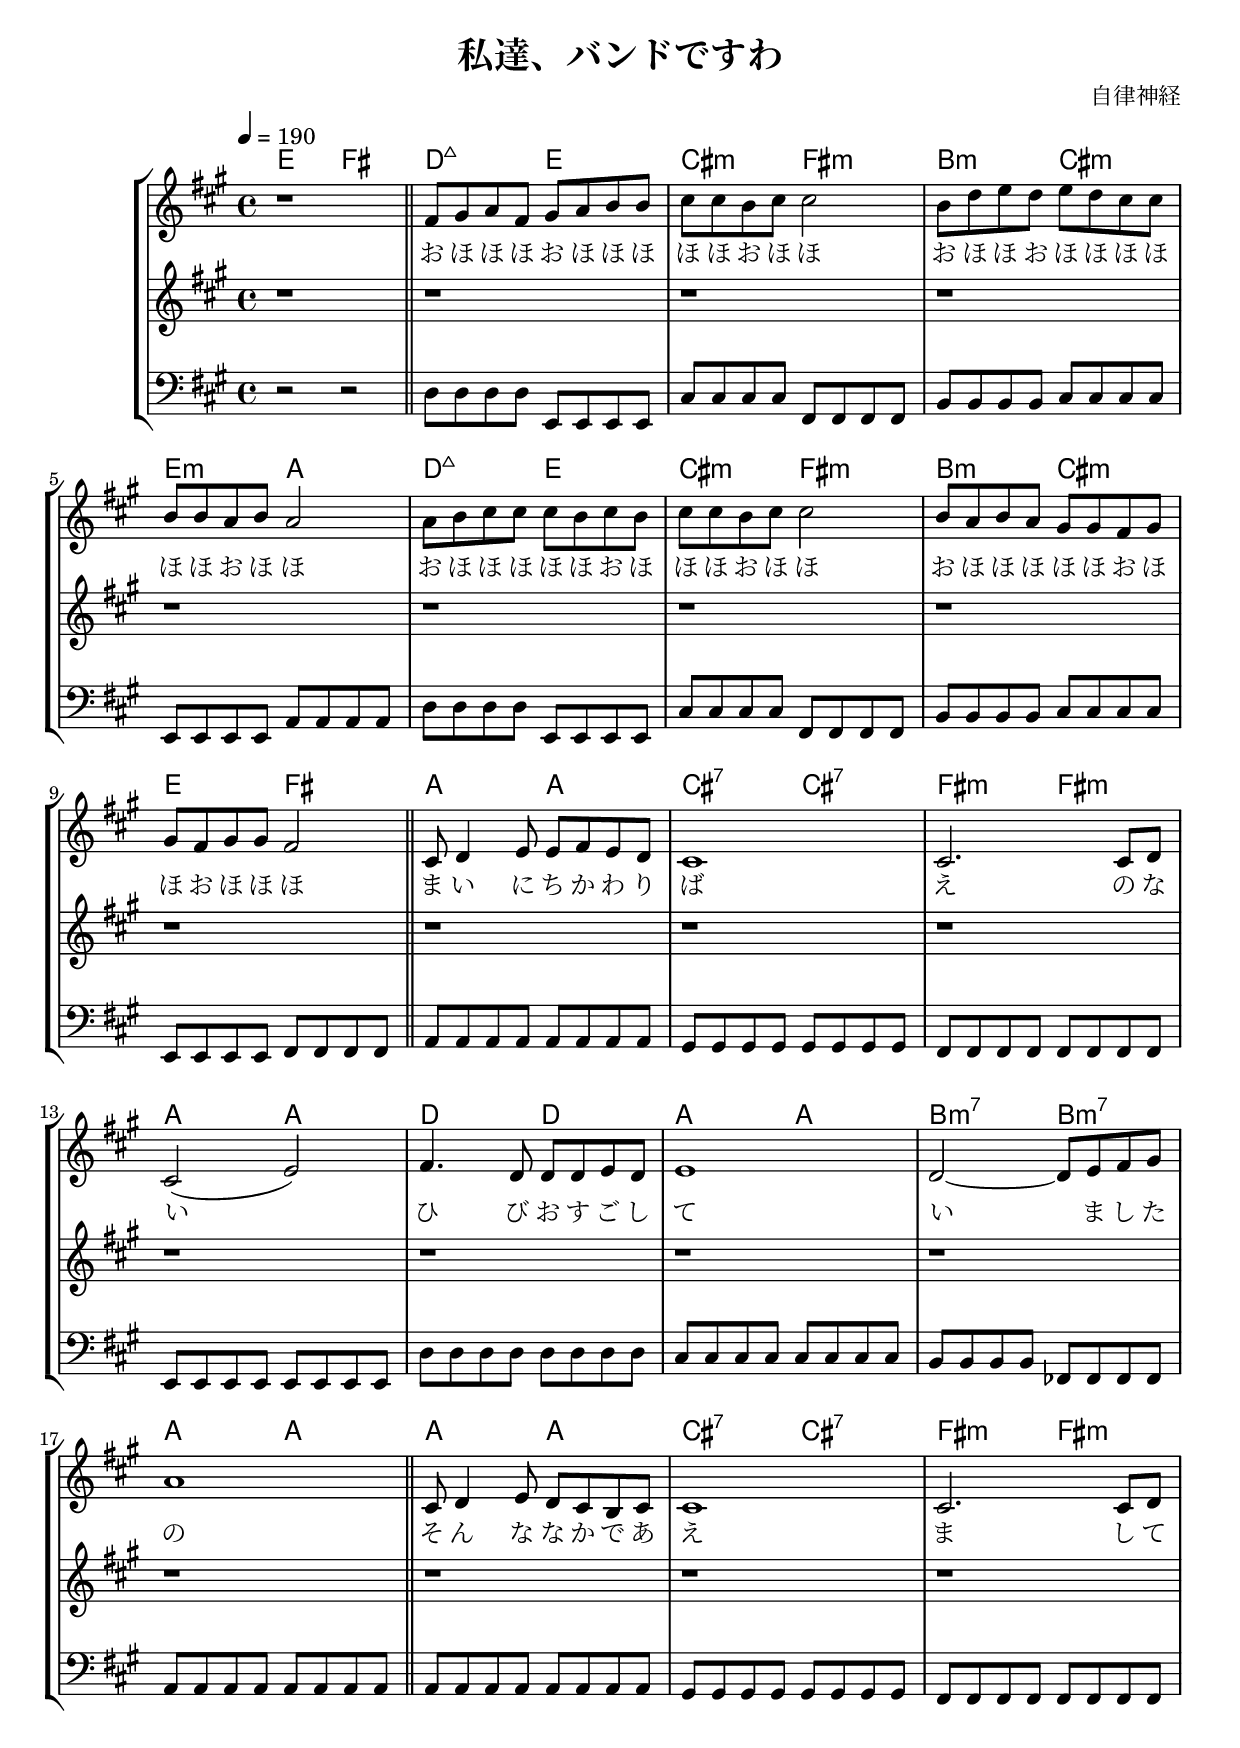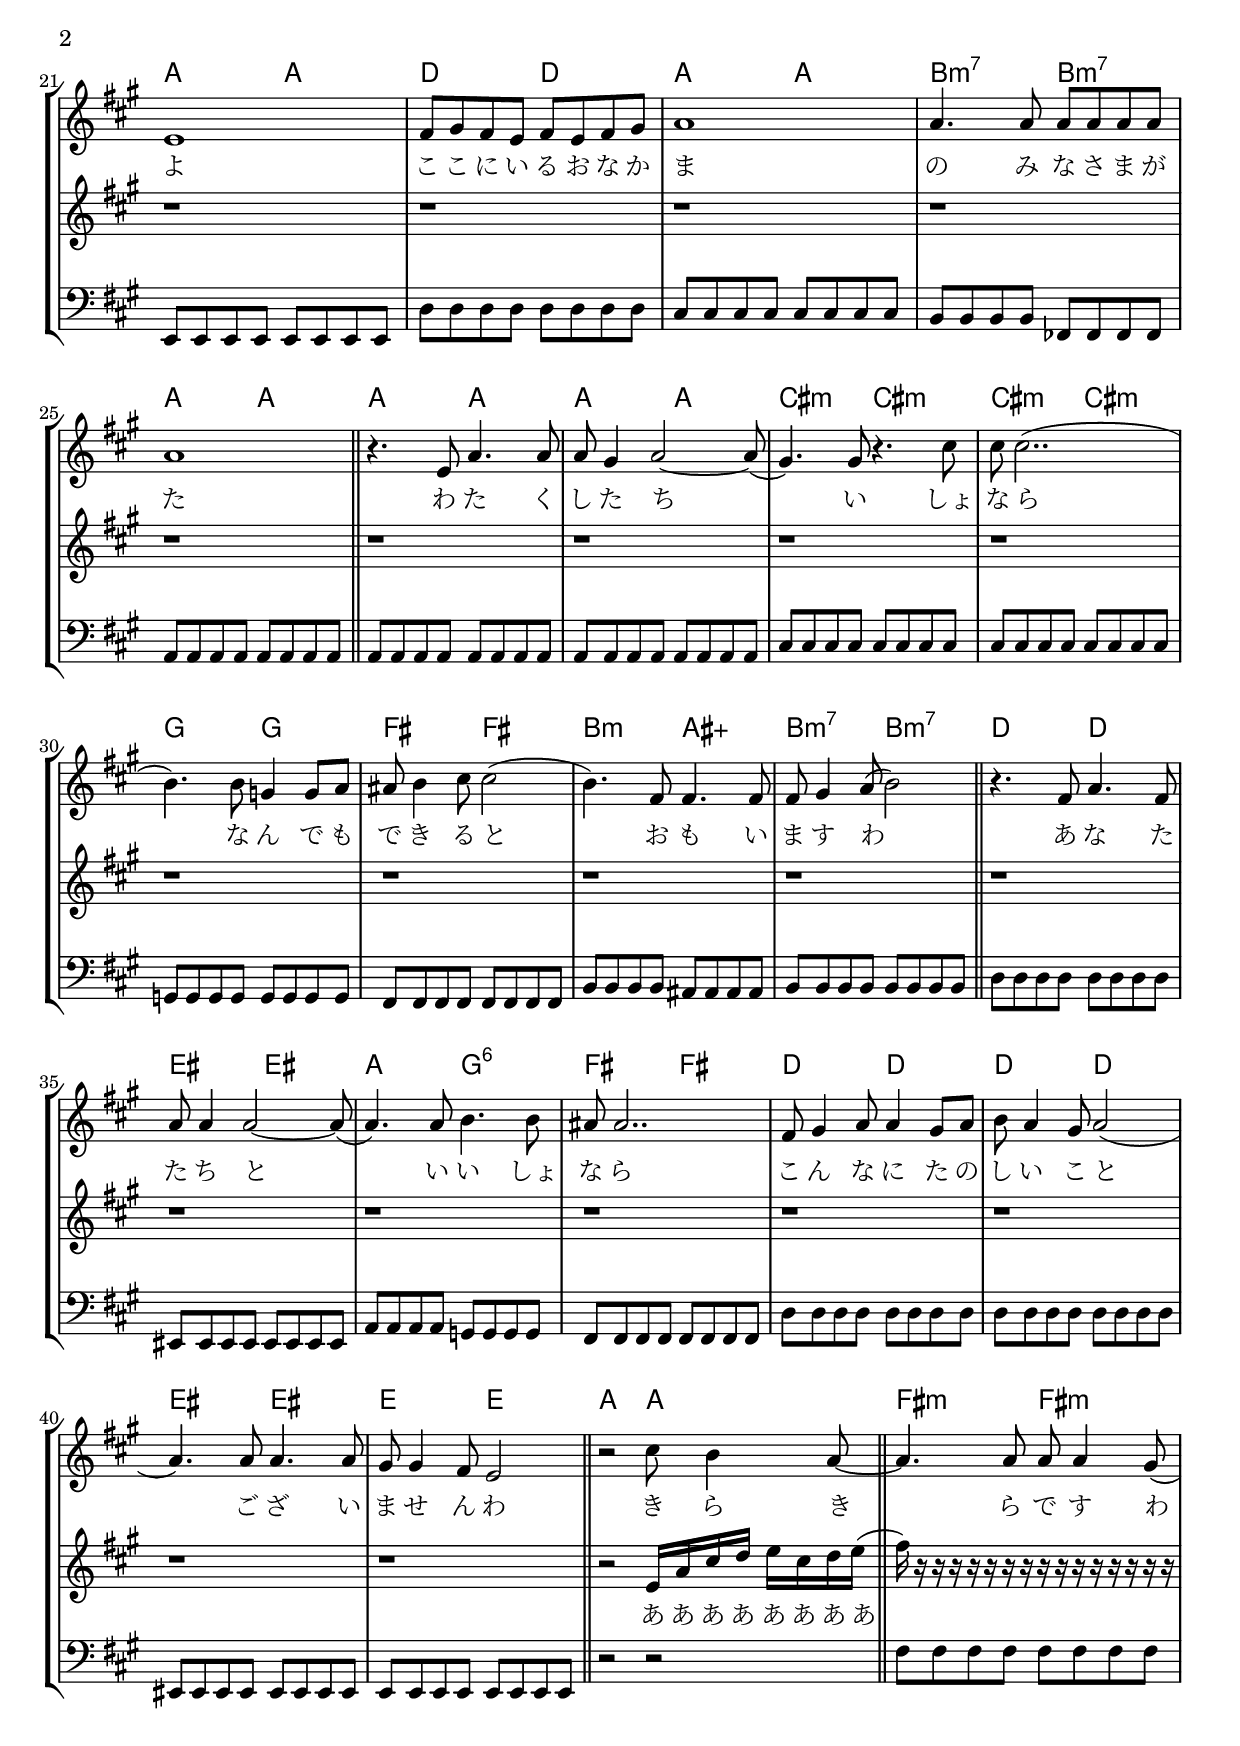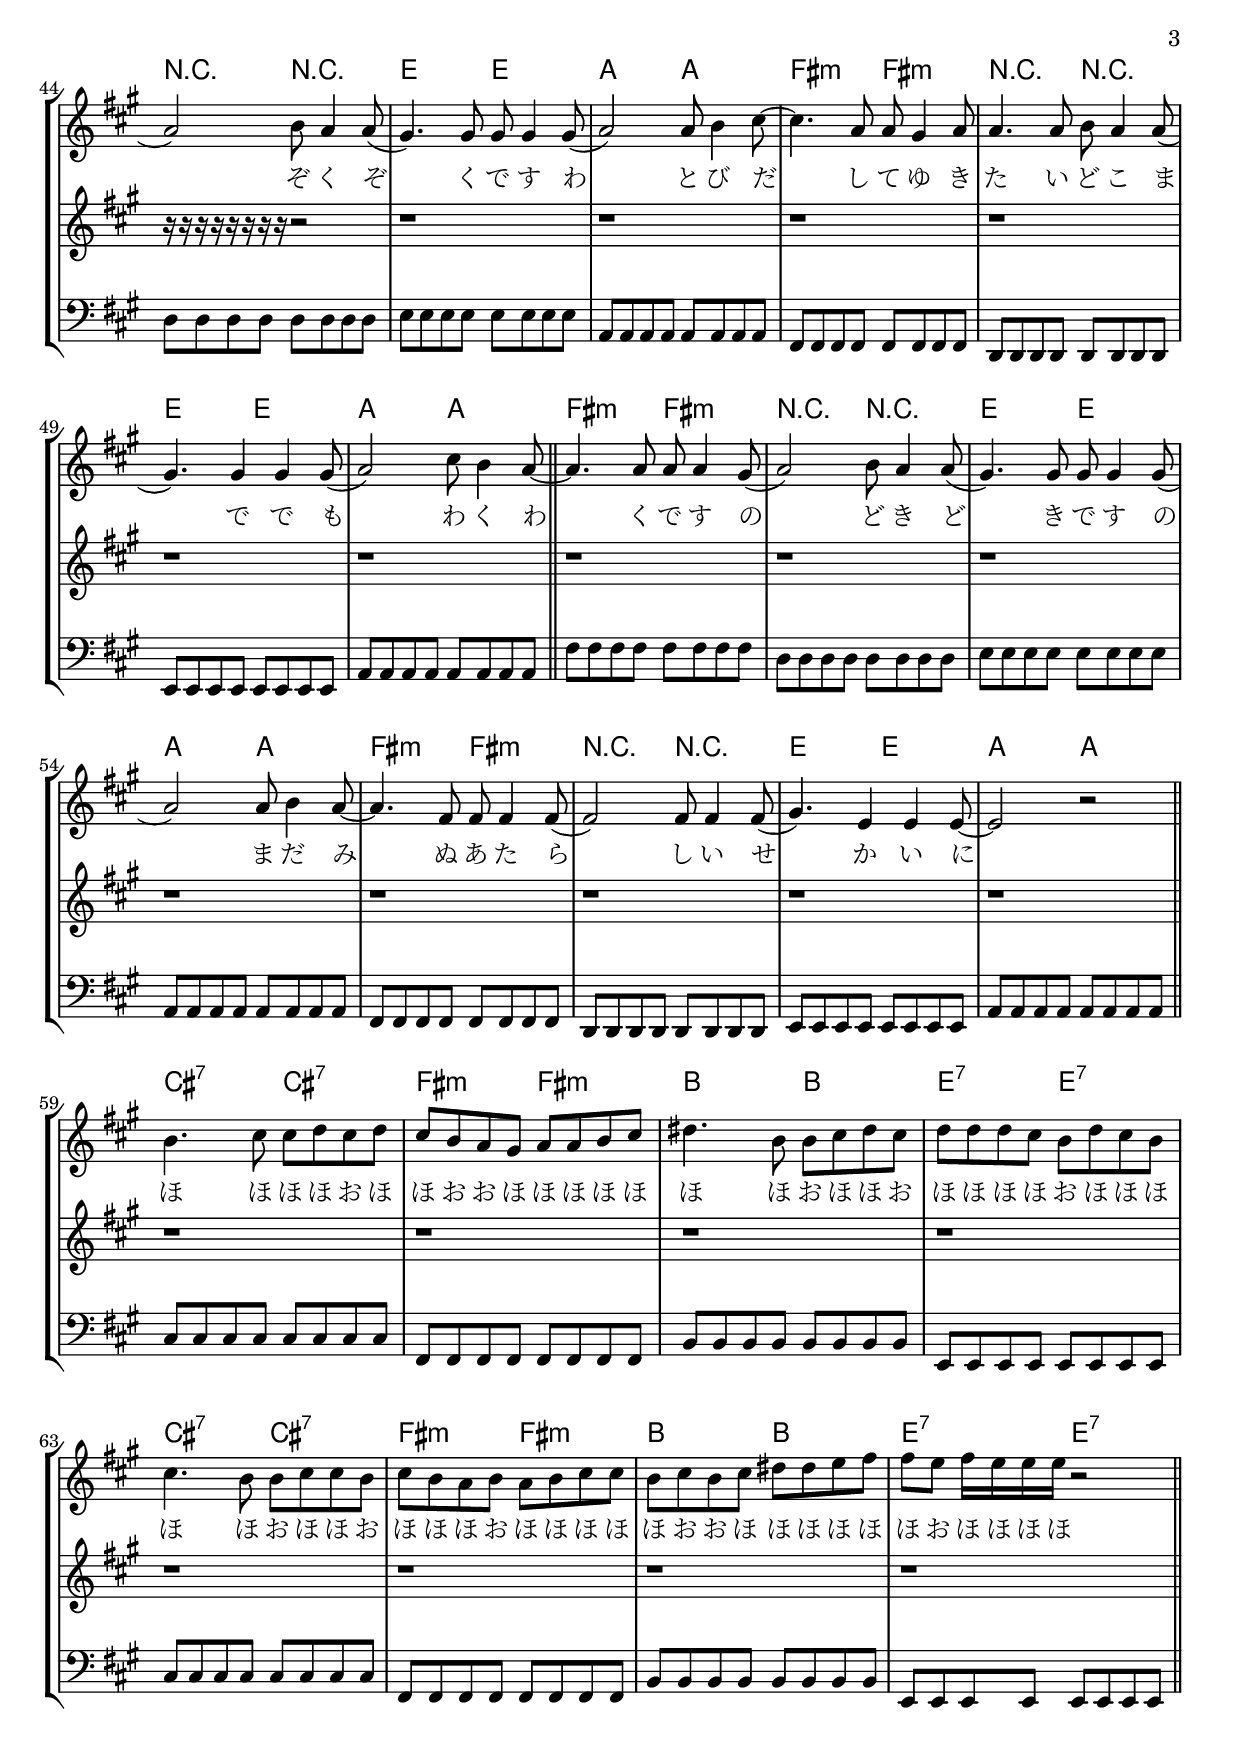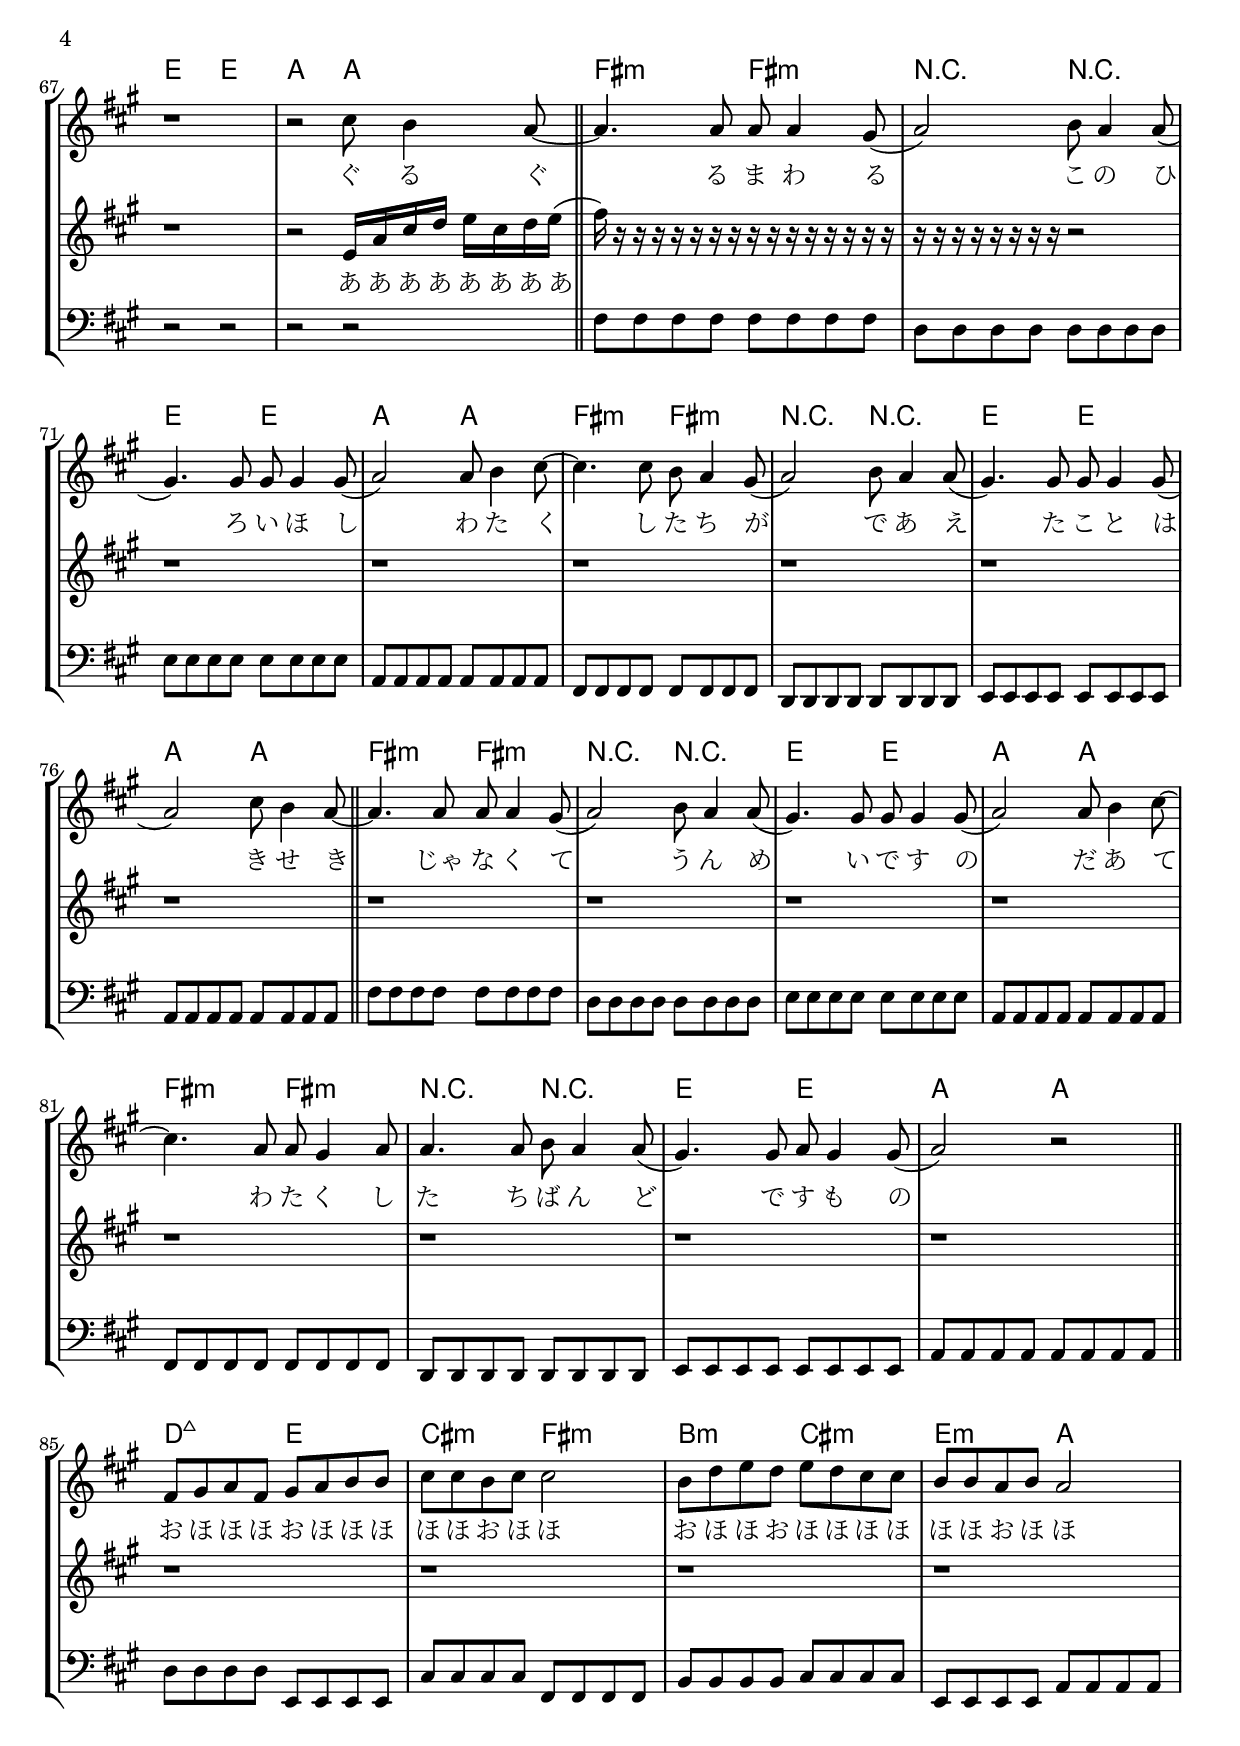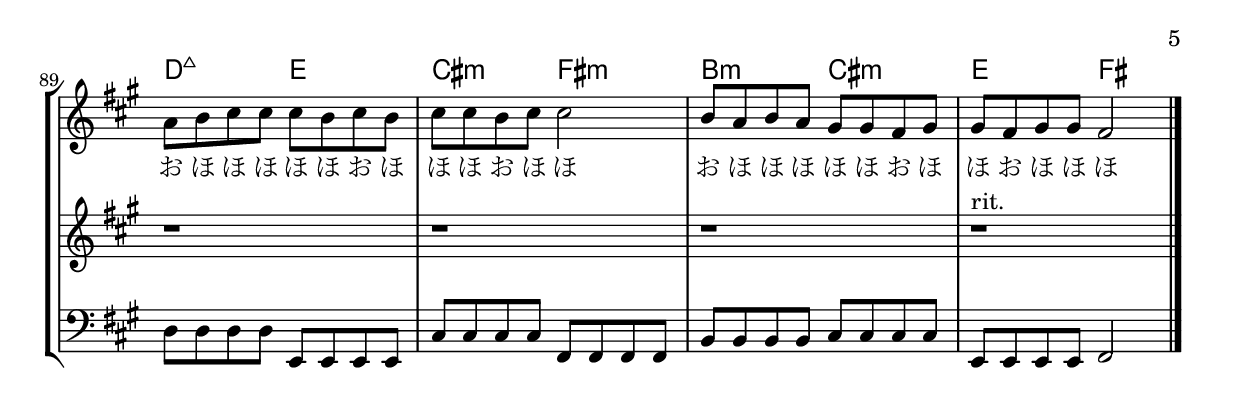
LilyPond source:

\version "2.12.1"

\header {
	title = \markup {私達、バンドですわ}
	composer = \markup \center-column {自律神経}
}

harmony = \chordmode {
	e2 fis 

	d:maj7 e cis:m fis:m b:m cis:m e:m a d:maj7 e cis:m fis:m b:m cis:m e fis 

	a a cis:7 cis:7 fis:m fis:m a a d d a a b:min7 b:min7 a a 

	a a cis:7 cis:7 fis:m fis:m a a d d a a b:min7 b:min7 a a 

	a a a a cis:m cis:m cis:m cis:m g g fis fis b:m ais:aug b:min7 b:min7 

	d d eis eis a g:6 fis fis d d d d eis eis e e 

	a a 

	fis:m fis:m r r e e a a fis:m fis:m r r e e a a 

	fis:m fis:m r r e e a a fis:m fis:m r r e e a a 

	cis:7 cis:7 fis:m fis:m b b e:7 e:7 cis:7 cis:7 fis:m fis:m b b e:7 e:7 

	e e a a 

	fis:m fis:m r r e e a a fis:m fis:m r r e e a a 

	fis:m fis:m r r e e a a fis:m fis:m r r e e a a 

	d:maj7 e cis:m fis:m b:m cis:m e:m a d:maj7 e cis:m fis:m b:m cis:m e fis 
}

melody = {
	\key a \major
	\tempo 4 = 190
	r1   
	\set Staff.midiInstrument = #"Rock Organ"
	fis'8  gis'8  a'8  fis'8  gis'8  a'8  b'8  b'8 
	cis''8  cis''8  b'8  cis''8  cis''2 
	b'8  d''8  e''8  d''8  e''8  d''8  cis''8  cis''8 
	b'8  b'8  a'8  b'8  a'2 
	a'8  b'8  cis''8  cis''8  cis''8  b'8  cis''8  b'8 
	cis''8  cis''8  b'8  cis''8  cis''2 
	b'8  a'8  b'8  a'8  gis'8  gis'8  fis'8  gis'8 
	gis'8  fis'8  gis'8  gis'8  fis'2
	\set Staff.midiInstrument = #"fss0.37"
	cis'8  d'4  e'8  e'8  fis'8  e'8  d'8 
	cis'1 
	cis'2.  cis'8  d'8 
	cis'2  (e'2) 
	fis'4.  d'8  d'8  d'8  e'8  d'8 
	e'1 
	d'2~d'8  e'8  fis'8  gis'8 
	a'1
	\set Staff.midiInstrument = #"fss0.37"
	cis'8  d'4  e'8  d'8  cis'8  b8  cis'8 
	cis'1 
	cis'2.  cis'8  d'8 
	e'1 
	fis'8  gis'8  fis'8  e'8  fis'8  e'8  fis'8  gis'8 
	a'1 
	a'4.  a'8  a'8  a'8  a'8  a'8 
	a'1
	\set Staff.midiInstrument = #"fss0.37"
	r4. e'8  a'4.  a'8 
	a'8  gis'4  a'2~a'8 
	(gis'4.)  gis'8  r4.  cis''8 
	cis''8  cis''2.. 
	(b'4.)  b'8  g'4  g'8  a'8 
	ais'8  b'4  cis''8  cis''2 
	(b'4.)  fis'8  fis'4.  fis'8 
	fis'8  gis'4  a'8  (b'2)
	\set Staff.midiInstrument = #"fss0.37"
	r4. fis'8  a'4.  fis'8 
	a'8  a'4  a'2~a'8 
	(a'4.)  a'8  b'4.  b'8 
	ais'8  ais'2.. 
	fis'8  gis'4  a'8  a'4  gis'8  a'8 
	b'8  a'4  gis'8  a'2 
	(a'4.)  a'8  a'4.  a'8 
	gis'8  gis'4  fis'8  e'2
	r2 
	\set Staff.midiInstrument = #"fss0.37"
	cis''8  b'4  a'8~ 
	a'4.  a'8  a'8  a'4  gis'8 
	(a'2)  b'8  a'4  a'8 
	(gis'4.)  gis'8  gis'8  gis'4  gis'8 
	(a'2)  a'8  b'4  cis''8~ 
	cis''4.  a'8  a'8  gis'4  a'8 
	a'4.  a'8  b'8  a'4  a'8 
	(gis'4.)  gis'4  gis'4  gis'8 
	(a'2)  	\set Staff.midiInstrument = #"fss0.37"
	cis''8  b'4  a'8~ 
	a'4.  a'8  a'8  a'4  gis'8 
	(a'2)  b'8  a'4  a'8 
	(gis'4.)  gis'8  gis'8  gis'4  gis'8 
	(a'2)  a'8  b'4  a'8~ 
	a'4.  fis'8  fis'8  fis'4  fis'8 
	(fis'2)  fis'8  fis'4  fis'8 
	(gis'4.)  e'4  e'4  e'8~ 
	e'2  	r2 	\set Staff.midiInstrument = #"Rock Organ"
	b'4.  cis''8  cis''8  d''8  cis''8  d''8 
	cis''8  b'8  a'8  gis'8  a'8  a'8  b'8  cis''8 
	dis''4.  b'8  b'8  cis''8  dis''8  cis''8 
	d''8  d''8  d''8  cis''8  b'8  d''8  cis''8  b'8 
	cis''4.  b'8  b'8  cis''8  cis''8  b'8 
	cis''8  b'8  a'8  b'8  a'8  b'8  cis''8  cis''8 
	b'8  cis''8  b'8  cis''8  dis''8  dis''8  e''8  fis''8 
	fis''8  e''8  fis''16  e''16  e''16  e''16  	r2 	r1 | r2 
	\set Staff.midiInstrument = #"fss0.37"
	cis''8  b'4  a'8~ 
	a'4.  a'8  a'8  a'4  gis'8 
	(a'2)  b'8  a'4  a'8 
	(gis'4.)  gis'8  gis'8  gis'4  gis'8 
	(a'2)  a'8  b'4  cis''8~ 
	cis''4.  cis''8  b'8  a'4  gis'8 
	(a'2)  b'8  a'4  a'8 
	(gis'4.)  gis'8  gis'8  gis'4  gis'8 
	(a'2)  	\set Staff.midiInstrument = #"fss0.37"
	cis''8  b'4  a'8~ 
	a'4.  a'8  a'8  a'4  gis'8 
	(a'2)  b'8  a'4  a'8 
	(gis'4.)  gis'8  gis'8  gis'4  gis'8 
	(a'2)  a'8  b'4  cis''8~ 
	cis''4.  a'8  a'8  gis'4  a'8 
	a'4.  a'8  b'8  a'4  a'8 
	(gis'4.)  gis'8  a'8  gis'4  gis'8 
	(a'2)  	r2 	\set Staff.midiInstrument = #"Rock Organ"
	fis'8  gis'8  a'8  fis'8  gis'8  a'8  b'8  b'8 
	cis''8  cis''8  b'8  cis''8  cis''2 
	b'8  d''8  e''8  d''8  e''8  d''8  cis''8  cis''8 
	b'8  b'8  a'8  b'8  a'2 
	a'8  b'8  cis''8  cis''8  cis''8  b'8  cis''8  b'8 
	cis''8  cis''8  b'8  cis''8  cis''2 
	b'8  a'8  b'8  a'8  gis'8  gis'8  fis'8  gis'8 
	gis'8  fis'8  gis'8  gis'8  fis'2
	\bar "|."
}

words = \lyricmode {
	
	お  ほ  ほ  ほ  お  ほ  ほ  ほ  ほ  ほ  お  ほ  ほ  お  ほ  ほ  お  ほ  ほ  ほ  ほ  ほ  ほ  お  ほ  ほ  お  ほ  ほ  ほ  ほ  ほ  お  ほ  ほ  ほ  お  ほ  ほ  お  ほ  ほ  ほ  ほ  ほ  お  ほ  ほ  お  ほ  ほ  ほ  
	ま  い  に  ち  か  わ  り  ば  え  の  な  い  ひ  び  お  す  ご  し  て  い  ま  し  た  の  
	そ  ん  な  な  か  で  あ  え  ま  し  て  よ  こ  こ  に  い  る  お  な  か  ま  の  み  な  さ  ま  が  た  
	わ  た  く  し  た  ち  い  しょ  な  ら  な  ん  で  も  で  き  る  と  お  も  い  ま  す  わ  
	あ  な  た  た  ち  と  い  い  しょ  な  ら  こ  ん  な  に  た  の  し  い  こ  と  ご  ざ  い  ま  せ  ん  わ  
	
	き  ら  き  ら  で  す  わ  ぞ  く  ぞ  く  で  す  わ  と  び  だ  し  て  ゆ  き  た  い  ど  こ  ま  で  で  も  
	わ  く  わ  く  で  す  の  ど  き  ど  き  で  す  の  ま  だ  み  ぬ  あ  た  ら  し  い  せ  か  い  に  
	ほ  ほ  ほ  ほ  お  ほ  ほ  お  お  ほ  ほ  ほ  ほ  ほ  ほ  ほ  お  ほ  ほ  お  ほ  ほ  ほ  ほ  お  ほ  ほ  ほ  ほ  ほ  お  ほ  ほ  お  ほ  ほ  ほ  お  ほ  ほ  ほ  ほ  ほ  お  お  ほ  ほ  ほ  ほ  ほ  ほ  お  ほ  ほ  ほ  ほ  
	
	ぐ  る  ぐ  る  ま  わ  る  こ  の  ひ  ろ  い  ほ  し  わ  た  く  し  た  ち  が  で  あ  え  た  こ  と  は  
	き  せ  き  じゃ  な  く  て  う  ん  め  い  で  す  の  だ  あ  て  わ  た  く  し  た  ち  ば  ん  ど  で  す  も  の  
	お  ほ  ほ  ほ  お  ほ  ほ  ほ  ほ  ほ  お  ほ  ほ  お  ほ  ほ  お  ほ  ほ  ほ  ほ  ほ  ほ  お  ほ  ほ  お  ほ  ほ  ほ  ほ  ほ  お  ほ  ほ  ほ  お  ほ  ほ  お  ほ  ほ  ほ  ほ  ほ  お  ほ  ほ  お  ほ  ほ  ほ  
}

secondmelody = {
	\key a \major
	\tempo 4 = 190
	r1   
	r1 | r1 | r1 | r1 | r1 | r1 | r1 | r1   
	r1 | r1 | r1 | r1 | r1 | r1 | r1 | r1   
	r1 | r1 | r1 | r1 | r1 | r1 | r1 | r1   
	r1 | r1 | r1 | r1 | r1 | r1 | r1 | r1   
	r1 | r1 | r1 | r1 | r1 | r1 | r1 | r1   
	r2 
	\set Staff.midiInstrument = #"Rock Organ"
	e'16  a'16  cis''16  d''16  e''16  cis''16  d''16  e''16 
	(fis''16)  r16  r16  r16  r16  r16  r16  r16  r16  r16  r16  r16  r16  r16  r16  r16 
	r16  r16  r16  r16  r16  r16  r16  r16  	r2 r1 r1 r1 r1 r1 r1 	r1 | r1 | r1 | r1 | r1 | r1 | r1 | r1   
	r1 | r1 | r1 | r1 | r1 | r1 | r1 | r1   
	r1 | r2 
	\set Staff.midiInstrument = #"Rock Organ"
	e'16  a'16  cis''16  d''16  e''16  cis''16  d''16  e''16 
	(fis''16)  r16  r16  r16  r16  r16  r16  r16  r16  r16  r16  r16  r16  r16  r16  r16 
	r16  r16  r16  r16  r16  r16  r16  r16  	r2 r1 r1 r1 r1 r1 r1 	r1 | r1 | r1 | r1 | r1 | r1 | r1 | r1   
	r1 | r1 | r1 | r1 | r1 | r1 | r1 | r1^"rit." \bar "|."
}

secondwords = \lyricmode {
	
	
	
	
	
	
	
	あ  あ  あ  あ  あ  あ  あ  あ  
	
	
	
	あ  あ  あ  あ  あ  あ  あ  あ  
	
	
}

tempochange = {
	\tempo 4 = 190
	r1 \bar "||"
	\tempo 4 = 190
	r1 | r1 | r1 | r1 | r1 | r1 | r1 | r1 \bar "||"
	\tempo 4 = 190
	r1 | r1 | r1 | r1 | r1 | r1 | r1 | r1 \bar "||"
	\tempo 4 = 190
	r1 | r1 | r1 | r1 | r1 | r1 | r1 | r1 \bar "||"
	\tempo 4 = 190
	r1 | r1 | r1 | r1 | r1 | r1 | r1 | r1 \bar "||"
	\tempo 4 = 190
	r1 | r1 | r1 | r1 | r1 | r1 | r1 | r1 \bar "||"
	\tempo 4 = 190
	r1 \bar "||"
	\tempo 4 = 190
	r1 | r1 | r1 | r1 | r1 | r1 | r1 | r1 \bar "||"
	\tempo 4 = 190
	r1 | r1 | r1 | r1 | r1 | r1 | r1 | r1 \bar "||"
	\tempo 4 = 190
	r1 | r1 | r1 | r1 | r1 | r1 | r1 | r1 \bar "||"
	\tempo 4 = 190
	r1 | r1 \bar "||"
	\tempo 4 = 190
	r1 | r1 | r1 | r1 | r1 | r1 | r1 | r1 \bar "||"
	\tempo 4 = 190
	r1 | r1 | r1 | r1 | r1 | r1 | r1 | r1 \bar "||"
	\tempo 4 = 190
	r1 | r1 | r1 | r1 | r1 | r1 | r1 | r1 \bar "|."
}

mainacc = {
	\clef bass
	\set Staff.midiInstrument = #"Acoustic grand"
	\key a \major
	\tempo 4 = 190
	r2
	r2
	\bar "||"

	\set Staff.midiInstrument = #"Electric Guitar (muted)"
	d8 d8 d8 d8
	e,8 e,8 e,8 e,8
	cis8 cis8 cis8 cis8
	fis,8 fis,8 fis,8 fis,8
	b,8 b,8 b,8 b,8
	cis8 cis8 cis8 cis8
	e,8 e,8 e,8 e,8
	a,8 a,8 a,8 a,8
	d8 d8 d8 d8
	e,8 e,8 e,8 e,8
	cis8 cis8 cis8 cis8
	fis,8 fis,8 fis,8 fis,8
	b,8 b,8 b,8 b,8
	cis8 cis8 cis8 cis8
	e,8 e,8 e,8 e,8
	fis,8 fis,8 fis,8 fis,8
	\bar "||"

	\set Staff.midiInstrument = #"Electric Guitar (muted)"
	a,8 a,8 a,8 a,8
	a,8 a,8 a,8 a,8
	gis,8 gis,8 gis,8 gis,8
	gis,8 gis,8 gis,8 gis,8
	fis,8 fis,8 fis,8 fis,8
	fis,8 fis,8 fis,8 fis,8
	e,8 e,8 e,8 e,8
	e,8 e,8 e,8 e,8
	d8 d8 d8 d8
	d8 d8 d8 d8
	cis8 cis8 cis8 cis8
	cis8 cis8 cis8 cis8
	b,8 b,8 b,8 b,8
	fes,8 fes,8 fes,8 fes,8
	a,8 a,8 a,8 a,8
	a,8 a,8 a,8 a,8
	\bar "||"

	\set Staff.midiInstrument = #"Electric Guitar (muted)"
	a,8 a,8 a,8 a,8
	a,8 a,8 a,8 a,8
	gis,8 gis,8 gis,8 gis,8
	gis,8 gis,8 gis,8 gis,8
	fis,8 fis,8 fis,8 fis,8
	fis,8 fis,8 fis,8 fis,8
	e,8 e,8 e,8 e,8
	e,8 e,8 e,8 e,8
	d8 d8 d8 d8
	d8 d8 d8 d8
	cis8 cis8 cis8 cis8
	cis8 cis8 cis8 cis8
	b,8 b,8 b,8 b,8
	fes,8 fes,8 fes,8 fes,8
	a,8 a,8 a,8 a,8
	a,8 a,8 a,8 a,8
	\bar "||"

	\set Staff.midiInstrument = #"Rock Organ"
	a,8 a,8 a,8 a,8
	a,8 a,8 a,8 a,8
	a,8 a,8 a,8 a,8
	a,8 a,8 a,8 a,8
	cis8 cis8 cis8 cis8
	cis8 cis8 cis8 cis8
	cis8 cis8 cis8 cis8
	cis8 cis8 cis8 cis8
	g,8 g,8 g,8 g,8
	g,8 g,8 g,8 g,8
	fis,8 fis,8 fis,8 fis,8
	fis,8 fis,8 fis,8 fis,8
	b,8 b,8 b,8 b,8
	ais,8 ais,8 ais,8 ais,8
	b,8 b,8 b,8 b,8
	b,8 b,8 b,8 b,8
	\bar "||"

	\set Staff.midiInstrument = #"Electric Guitar (muted)"
	d8 d8 d8 d8
	d8 d8 d8 d8
	eis,8 eis,8 eis,8 eis,8
	eis,8 eis,8 eis,8 eis,8
	a,8 a,8 a,8 a,8
	g,8 g,8 g,8 g,8
	fis,8 fis,8 fis,8 fis,8
	fis,8 fis,8 fis,8 fis,8
	d8 d8 d8 d8
	d8 d8 d8 d8
	d8 d8 d8 d8
	d8 d8 d8 d8
	eis,8 eis,8 eis,8 eis,8
	eis,8 eis,8 eis,8 eis,8
	e,8 e,8 e,8 e,8
	e,8 e,8 e,8 e,8
	\bar "||"

	\set Staff.midiInstrument = #"Acoustic grand"
	r2
	r2
	\bar "||"

	\set Staff.midiInstrument = #"Electric Guitar (muted)"
	fis8 fis8 fis8 fis8
	fis8 fis8 fis8 fis8
	d8 d8 d8 d8
	d8 d8 d8 d8
	e8 e8 e8 e8
	e8 e8 e8 e8
	a,8 a,8 a,8 a,8
	a,8 a,8 a,8 a,8
	fis,8 fis,8 fis,8 fis,8
	fis,8 fis,8 fis,8 fis,8
	d,8 d,8 d,8 d,8
	d,8 d,8 d,8 d,8
	e,8 e,8 e,8 e,8
	e,8 e,8 e,8 e,8
	a,8 a,8 a,8 a,8
	a,8 a,8 a,8 a,8
	\bar "||"

	\set Staff.midiInstrument = #"Electric Guitar (muted)"
	fis8 fis8 fis8 fis8
	fis8 fis8 fis8 fis8
	d8 d8 d8 d8
	d8 d8 d8 d8
	e8 e8 e8 e8
	e8 e8 e8 e8
	a,8 a,8 a,8 a,8
	a,8 a,8 a,8 a,8
	fis,8 fis,8 fis,8 fis,8
	fis,8 fis,8 fis,8 fis,8
	d,8 d,8 d,8 d,8
	d,8 d,8 d,8 d,8
	e,8 e,8 e,8 e,8
	e,8 e,8 e,8 e,8
	a,8 a,8 a,8 a,8
	a,8 a,8 a,8 a,8
	\bar "||"

	\set Staff.midiInstrument = #"Electric Guitar (muted)"
	cis8 cis8 cis8 cis8
	cis8 cis8 cis8 cis8
	fis,8 fis,8 fis,8 fis,8
	fis,8 fis,8 fis,8 fis,8
	b,8 b,8 b,8 b,8
	b,8 b,8 b,8 b,8
	e,8 e,8 e,8 e,8
	e,8 e,8 e,8 e,8
	cis8 cis8 cis8 cis8
	cis8 cis8 cis8 cis8
	fis,8 fis,8 fis,8 fis,8
	fis,8 fis,8 fis,8 fis,8
	b,8 b,8 b,8 b,8
	b,8 b,8 b,8 b,8
	e,8 e,8 e,8 e,8
	e,8 e,8 e,8 e,8
	\bar "||"

	\set Staff.midiInstrument = #"Acoustic grand"
	r2
	r2
	r2
	r2
	\bar "||"

	\set Staff.midiInstrument = #"Electric Guitar (muted)"
	fis8 fis8 fis8 fis8
	fis8 fis8 fis8 fis8
	d8 d8 d8 d8
	d8 d8 d8 d8
	e8 e8 e8 e8
	e8 e8 e8 e8
	a,8 a,8 a,8 a,8
	a,8 a,8 a,8 a,8
	fis,8 fis,8 fis,8 fis,8
	fis,8 fis,8 fis,8 fis,8
	d,8 d,8 d,8 d,8
	d,8 d,8 d,8 d,8
	e,8 e,8 e,8 e,8
	e,8 e,8 e,8 e,8
	a,8 a,8 a,8 a,8
	a,8 a,8 a,8 a,8
	\bar "||"

	\set Staff.midiInstrument = #"Electric Guitar (muted)"
	fis8 fis8 fis8 fis8
	fis8 fis8 fis8 fis8
	d8 d8 d8 d8
	d8 d8 d8 d8
	e8 e8 e8 e8
	e8 e8 e8 e8
	a,8 a,8 a,8 a,8
	a,8 a,8 a,8 a,8
	fis,8 fis,8 fis,8 fis,8
	fis,8 fis,8 fis,8 fis,8
	d,8 d,8 d,8 d,8
	d,8 d,8 d,8 d,8
	e,8 e,8 e,8 e,8
	e,8 e,8 e,8 e,8
	a,8 a,8 a,8 a,8
	a,8 a,8 a,8 a,8
	\bar "||"

	\set Staff.midiInstrument = #"Electric Guitar (muted)"
	d8 d8 d8 d8
	e,8 e,8 e,8 e,8
	cis8 cis8 cis8 cis8
	fis,8 fis,8 fis,8 fis,8
	b,8 b,8 b,8 b,8
	cis8 cis8 cis8 cis8
	e,8 e,8 e,8 e,8
	a,8 a,8 a,8 a,8
	d8 d8 d8 d8
	e,8 e,8 e,8 e,8
	cis8 cis8 cis8 cis8
	fis,8 fis,8 fis,8 fis,8
	b,8 b,8 b,8 b,8
	cis8 cis8 cis8 cis8
	e,8 e,8 e,8 e,8
	fis,2
	\bar "|."
}

subacc = {
	\clef bass
	\set Staff.midiInstrument = #"Acoustic grand"
	\key a \major
	\tempo 4 = 190
	r2
	r2
	\bar "||"

	\set Staff.midiInstrument = #"Overdriven Guitar"
	<d cis fis a>4 <d cis fis a>4
	<e, b, gis b>4 <e, b, gis b>4
	<cis e gis cis'>4 <cis e gis cis'>4
	<fis, cis fis a>4 <fis, cis fis a>4
	<b, d fis b>4 <b, d fis b>4
	<cis e gis cis'>4 <cis e gis cis'>4
	<e, b, g b>4 <e, b, g b>4
	<a, cis e a>4 <a, cis e a>4
	<d cis fis a>4 <d cis fis a>4
	<e, b, gis b>4 <e, b, gis b>4
	<cis e gis cis'>4 <cis e gis cis'>4
	<fis, cis fis a>4 <fis, cis fis a>4
	<b, d fis b>4 <b, d fis b>4
	<cis e gis cis'>4 <cis e gis cis'>4
	<e, b, gis b>4 <e, b, gis b>4
	<fis, cis fis ais>4 <fis, cis fis ais>4
	\bar "||"

	\set Staff.midiInstrument = #"Rock Organ"
	a,4 a,4
	a,4 a,4
	gis,4 gis,4
	gis,4 gis,4
	fis,4 fis,4
	fis,4 fis,4
	e,4 e,4
	e,4 e,4
	d4 d4
	d4 d4
	cis4 cis4
	cis4 cis4
	b,4 b,4
	fes,4 fes,4
	a,4 a,4
	a,4 a,4
	\bar "||"

	\set Staff.midiInstrument = #"Rock Organ"
	a,4 a,4
	a,4 a,4
	gis,4 gis,4
	gis,4 gis,4
	fis,4 fis,4
	fis,4 fis,4
	e,4 e,4
	e,4 e,4
	d4 d4
	d4 d4
	cis4 cis4
	cis4 cis4
	b,4 b,4
	fes,4 fes,4
	a,4 a,4
	a,4 a,4
	\bar "||"

	\set Staff.midiInstrument = #"Overdriven Guitar"
	<a, cis e a>2
	<a, cis e a>2
	<a, cis e a>2
	<a, cis e a>2
	<cis e gis cis'>2
	<cis e gis cis'>2
	<cis e gis cis'>2
	<cis e gis cis'>2
	<g, b, d b>2
	<g, b, d b>2
	<fis, cis fis ais>2
	<fis, cis fis ais>2
	<b, d fis b>2
	<ais, d fis ais>2
	<b, b, d a>2
	<b, b, d a>2
	\bar "||"

	\set Staff.midiInstrument = #"Overdriven Guitar"
	<d d fis a>2
	<d d fis a>2
	<eis, bis, eis a>2
	<eis, bis, eis a>2
	<a, cis e a>2
	<g, b, d b>2
	<fis, cis fis ais>2
	<fis, cis fis ais>2
	<d d fis a>2
	<d d fis a>2
	<d d fis a>2
	<d d fis a>2
	<eis, bis, eis a>2
	<eis, bis, eis a>2
	<e, b, gis b>2
	<e, b, gis b>2
	\bar "||"

	\set Staff.midiInstrument = #"Acoustic grand"
	r2
	r2
	\bar "||"

	\set Staff.midiInstrument = #"Overdriven Guitar"
	<fis a cis' fis'>4 <fis a cis' fis'>4
	<fis a cis' fis'>4 <fis a cis' fis'>4
	<d a d' fis'>4 <d a d' fis'>4
	<d a d' fis'>4 <d a d' fis'>4
	<e gis b gis'>4 <e gis b gis'>4
	<e gis b gis'>4 <e gis b gis'>4
	<a, a cis' e'>4 <a, a cis' e'>4
	<a, a cis' e'>4 <a, a cis' e'>4
	<fis, a cis' fis'>4 <fis, a cis' fis'>4
	<fis, a cis' fis'>4 <fis, a cis' fis'>4
	<d, a d' fis'>4 <d, a d' fis'>4
	<d, a d' fis'>4 <d, a d' fis'>4
	<e, gis b e'>4 <e, gis b e'>4
	<e, gis b e'>4 <e, gis b e'>4
	<a, a cis' e'>4 <a, a cis' e'>4
	<a, a cis' e'>4 <a, a cis' e'>4
	\bar "||"

	\set Staff.midiInstrument = #"Overdriven Guitar"
	<fis a cis' fis'>4 <fis a cis' fis'>4
	<fis a cis' fis'>4 <fis a cis' fis'>4
	<d a d' fis'>4 <d a d' fis'>4
	<d a d' fis'>4 <d a d' fis'>4
	<e gis b gis'>4 <e gis b gis'>4
	<e gis b gis'>4 <e gis b gis'>4
	<a, a cis' e'>4 <a, a cis' e'>4
	<a, a cis' e'>4 <a, a cis' e'>4
	<fis, a cis' fis'>4 <fis, a cis' fis'>4
	<fis, a cis' fis'>4 <fis, a cis' fis'>4
	<d, a d' fis'>4 <d, a d' fis'>4
	<d, a d' fis'>4 <d, a d' fis'>4
	<e, gis b e'>4 <e, gis b e'>4
	<e, gis b e'>4 <e, gis b e'>4
	<a, a cis' e'>4 <a, a cis' e'>4
	<a, a cis' e'>4 <a, a cis' e'>4
	\bar "||"

	\set Staff.midiInstrument = #"Overdriven Guitar"
	<cis b, eis b>4 <cis b, eis b>4
	<cis b, eis b>4 <cis b, eis b>4
	<fis, cis fis a>4 <fis, cis fis a>4
	<fis, cis fis a>4 <fis, cis fis a>4
	<b, dis fis b>4 <b, dis fis b>4
	<b, dis fis b>4 <b, dis fis b>4
	<e, d gis b>4 <e, d gis b>4
	<e, d gis b>4 <e, d gis b>4
	<cis b, eis b>4 <cis b, eis b>4
	<cis b, eis b>4 <cis b, eis b>4
	<fis, cis fis a>4 <fis, cis fis a>4
	<fis, cis fis a>4 <fis, cis fis a>4
	<b, dis fis b>4 <b, dis fis b>4
	<b, dis fis b>4 <b, dis fis b>4
	<e, d gis b>4 <e, d gis b>4
	<e, d gis b>4 <e, d gis b>4
	\bar "||"

	\set Staff.midiInstrument = #"Acoustic grand"
	r2
	r2
	r2
	r2
	\bar "||"

	\set Staff.midiInstrument = #"Overdriven Guitar"
	<fis a cis' fis'>4 <fis a cis' fis'>4
	<fis a cis' fis'>4 <fis a cis' fis'>4
	<d a d' fis'>4 <d a d' fis'>4
	<d a d' fis'>4 <d a d' fis'>4
	<e gis b gis'>4 <e gis b gis'>4
	<e gis b gis'>4 <e gis b gis'>4
	<a, a cis' e'>4 <a, a cis' e'>4
	<a, a cis' e'>4 <a, a cis' e'>4
	<fis, a cis' fis'>4 <fis, a cis' fis'>4
	<fis, a cis' fis'>4 <fis, a cis' fis'>4
	<d, a d' fis'>4 <d, a d' fis'>4
	<d, a d' fis'>4 <d, a d' fis'>4
	<e, gis b e'>4 <e, gis b e'>4
	<e, gis b e'>4 <e, gis b e'>4
	<a, a cis' e'>4 <a, a cis' e'>4
	<a, a cis' e'>4 <a, a cis' e'>4
	\bar "||"

	\set Staff.midiInstrument = #"Overdriven Guitar"
	<fis a cis' fis'>4 <fis a cis' fis'>4
	<fis a cis' fis'>4 <fis a cis' fis'>4
	<d a d' fis'>4 <d a d' fis'>4
	<d a d' fis'>4 <d a d' fis'>4
	<e gis b gis'>4 <e gis b gis'>4
	<e gis b gis'>4 <e gis b gis'>4
	<a, a cis' e'>4 <a, a cis' e'>4
	<a, a cis' e'>4 <a, a cis' e'>4
	<fis, a cis' fis'>4 <fis, a cis' fis'>4
	<fis, a cis' fis'>4 <fis, a cis' fis'>4
	<d, a d' fis'>4 <d, a d' fis'>4
	<d, a d' fis'>4 <d, a d' fis'>4
	<e, gis b e'>4 <e, gis b e'>4
	<e, gis b e'>4 <e, gis b e'>4
	<a, a cis' e'>4 <a, a cis' e'>4
	<a, a cis' e'>4 <a, a cis' e'>4
	\bar "||"

	\set Staff.midiInstrument = #"Overdriven Guitar"
	<d cis fis a>4 <d cis fis a>4
	<e, b, gis b>4 <e, b, gis b>4
	<cis e gis cis'>4 <cis e gis cis'>4
	<fis, cis fis a>4 <fis, cis fis a>4
	<b, d fis b>4 <b, d fis b>4
	<cis e gis cis'>4 <cis e gis cis'>4
	<e, b, g b>4 <e, b, g b>4
	<a, cis e a>4 <a, cis e a>4
	<d cis fis a>4 <d cis fis a>4
	<e, b, gis b>4 <e, b, gis b>4
	<cis e gis cis'>4 <cis e gis cis'>4
	<fis, cis fis a>4 <fis, cis fis a>4
	<b, d fis b>4 <b, d fis b>4
	<cis e gis cis'>4 <cis e gis cis'>4
	<e, b, gis b>4 <e, b, gis b>4
	<fis, cis fis ais>2
	\bar "|."
}

percA = {
	\drummode {
	r1  \bar "||"
	r4 hh4 hh4 hh4  |hh4 hh4 hh4 hh4  |hh4 hh4 hh4 hh4  |hh4 hh4 hh4 hh4  |r4 hh4 hh4 hh4  |hh4 hh4 hh4 hh4  |hh4 hh4 hh4 hh4  |hh4 hh4 hh4 hh4  \bar "||"
	r1  |r1  |r1  |r1  |r1  |r1  |r1  |r2 r8 hho4 hho8  \bar "||"
	r8 cymr8 cymr8 cymr8 cymr8 cymr8 cymr8 cymr8  |cymr8 cymr8 cymr8 cymr8 cymr8 cymr8 cymr8 cymr8  |cymr8 cymr8 cymr8 cymr8 cymr8 cymr8 cymr8 cymr8  |cymr8 cymr8 cymr8 cymr8 cymr8 cymr8 cymr8 cymr8  |r8 cymr8 cymr8 cymr8 cymr8 cymr8 cymr8 cymr8  |cymr8 cymr8 cymr8 cymr8 cymr8 cymr8 cymr8 cymr8  |cymr8 cymr8 cymr8 cymr8 cymr8 cymr8 cymr8 cymr8  |cymr8 cymr8 cymr4 cymr8 cymr4.  \bar "||"
	r8 cymr8 cymr8 cymr8 cymr8 cymr8 cymr8 cymr8  |cymr8 cymr8 cymr8 cymr8 cymr8 cymr8 cymr8 cymr8  |cymr8 cymr8 cymr8 cymr8 cymr8 cymr8 cymr8 cymr8  |cymr8 cymr8 cymr8 cymr8 cymr8 cymr8 cymr8 cymr8  |r8 cymr8 cymr8 cymr8 cymr8 cymr8 cymr8 cymr8  |cymr8 cymr8 cymr8 cymr8 cymr8 cymr8 cymr8 cymr8  |cymr8 cymr8 cymr8 cymr8 cymr8 cymr8 cymr8 cymr8  |cymr8 cymr8 cymr4 cymr8 cymr4.  \bar "||"
	r8 cymr8 cymr8 cymr8 cymr8 cymr8 cymr8 cymr8  |cymr8 cymr8 cymr8 cymr8 cymr8 cymr8 cymr8 cymr8  |cymr8 cymr8 cymr8 cymr8 cymr8 cymr8 cymr8 cymr8  |cymr8 cymr8 cymr8 cymr8 cymr8 cymr8 cymr8 cymr8  |r8 cymr8 cymr8 cymr8 cymr8 cymr8 cymr8 cymr8  |cymr8 cymr8 cymr8 cymr8 cymr8 cymr8 cymr8 cymr8  |cymr8 cymr8 cymr8 cymr8 cymr8 cymr8 cymr8 cymr8  |cymr8 cymr8 cymr4 cymr8 cymr4.  \bar "||"
	r1 \bar "||"
	r4 hh4 hh4 hh4  |hh4 hh4 hh4 hh4  |hh4 hh4 hh4 hh4  |hh4 hh4 hh4 hh4  |r4 hh4 hh4 hh4  |hh4 hh4 hh4 hh4  |hh4 hh4 hh4 hh4  |hh4 hh4 hh4 hh4  \bar "||"
	r4 hh4 hh4 hh4  |hh4 hh4 hh4 hh4  |hh4 hh4 hh4 hh4  |hh4 hh4 hh4 hh4  |r4 hh4 hh4 hh4  |hh4 hh4 hh4 hh4  |hh4 hh4 hh4 hh4  |hh4 hh4 hh4 hh4  \bar "||"
	r8 cymr8 cymr8 cymr8 cymr8 cymr8 cymr8 cymr8  |cymr8 cymr8 cymr8 cymr8 cymr8 cymr8 cymr8 cymr8  |cymr8 cymr8 cymr8 cymr8 cymr8 cymr8 cymr8 cymr8  |cymr8 cymr8 cymr8 cymr8 cymr8 cymr8 cymr8 cymr8  |r8 cymr8 cymr8 cymr8 cymr8 cymr8 cymr8 cymr8  |cymr8 cymr8 cymr8 cymr8 cymr8 cymr8 cymr8 cymr8  |cymr8 cymr8 cymr8 cymr8 cymr8 cymr8 cymr8 cymr8  |cymr8 cymr8 cymr4 cymr8 cymr4.  \bar "||"
	r4 hh4 hh4 hh4  |r1  \bar "||"
	r4 hh4 hh4 hh4  |hh4 hh4 hh4 hh4  |hh4 hh4 hh4 hh4  |hh4 hh4 hh4 hh4  |r4 hh4 hh4 hh4  |hh4 hh4 hh4 hh4  |hh4 hh4 hh4 hh4  |hh4 hh4 hh4 hh4  \bar "||"
	r4 hh4 hh4 hh4  |hh4 hh4 hh4 hh4  |hh4 hh4 hh4 hh4  |hh4 hh4 hh4 hh4  |r4 hh4 hh4 hh4  |hh4 hh4 hh4 hh4  |hh4 hh4 hh4 hh4  |hh4 hh4 hh4 hh4  \bar "||"
	r4 hh4 hh4 hh4  |hh4 hh4 hh4 hh4  |hh4 hh4 hh4 hh4  |hh4 hh4 hh4 hh4  |r4 hh4 hh4 hh4  |hh4 hh4 hh4 hh4  |hh4 hh4 hh4 hh4  |hh4 hh4 hh4 hh4  \bar "|."
	}
}

percB = {
	\drummode {
	sn16 sn16 sn16 sn16 sn16 sn16 sn16 sn16 sn16 sn16 sn16 sn16 sn16 sn16 sn16 sn16  \bar "||"
	r8 hhp4 hhp4 hhp4 hhp8  |r8 hhp4 hhp4 hhp4 hhp8  |r8 hhp4 hhp4 hhp4 hhp8  |r8 hhp4 hhp4 hhp4 hhp8  |r8 hhp4 hhp4 hhp4 hhp8  |r8 hhp4 hhp4 hhp4 hhp8  |r8 hhp4 hhp4 hhp4 hhp8  |r8 hhp4 hhp2 r8  \bar "||"
	r4. hhp2 hhp8  |r4. hhp2 hhp8  |r4. hhp2 hhp8  |r4. hhp2 hhp8  |r4. hhp2 hhp8  |r4. hhp2 hhp8  |r4. hhp2 hhp8  |hhp4 hhp4 hhp4 hhp4  \bar "||"
	r4 sn8 sn4. sn4  |r4 sn8 sn4. sn4  |r4 sn8 sn4. sn4  |r4 sn8 sn4. sn4  |r4 sn8 sn4. sn4  |r4 sn8 sn4. sn4  |r4 sn8 sn4. sn4  |r8 sn8 sn4 sn8 sn8 sn16 sn16 sn16 sn16  \bar "||"
	r4 sn8 sn4. sn4  |r4 sn8 sn4. sn4  |r4 sn8 sn4. sn4  |r4 sn8 sn4. sn4  |r4 sn8 sn4. sn4  |r4 sn8 sn4. sn4  |r4 sn8 sn4. sn4  |r8 sn8 sn4 sn8 sn8 sn16 sn16 sn16 sn16  \bar "||"
	r4 sn8 sn4. sn4  |r4 sn8 sn4. sn4  |r4 sn8 sn4. sn4  |r4 sn8 sn4. sn4  |r4 sn8 sn4. sn4  |r4 sn8 sn4. sn4  |r4 sn8 sn4. sn4  |r8 sn8 sn4 sn8 sn8 sn16 sn16 sn16 sn16  \bar "||"
	r1 \bar "||"
	r8 hhp4 hhp4 hhp4 hhp8  |r8 hhp4 hhp4 hhp4 hhp8  |r8 hhp4 hhp4 hhp4 hhp8  |r8 hhp4 hhp4 hhp4 hhp8  |r8 hhp4 hhp4 hhp4 hhp8  |r8 hhp4 hhp4 hhp4 hhp8  |r8 hhp4 hhp4 hhp4 hhp8  |r8 hhp4 hhp2 r8  \bar "||"
	r8 hhp4 hhp4 hhp4 hhp8  |r8 hhp4 hhp4 hhp4 hhp8  |r8 hhp4 hhp4 hhp4 hhp8  |r8 hhp4 hhp4 hhp4 hhp8  |r8 hhp4 hhp4 hhp4 hhp8  |r8 hhp4 hhp4 hhp4 hhp8  |r8 hhp4 hhp4 hhp4 hhp8  |r8 hhp4 hhp2 r8  \bar "||"
	r4 sn8 sn4. sn4  |r4 sn8 sn4. sn4  |r4 sn8 sn4. sn4  |r4 sn8 sn4. sn4  |r4 sn8 sn4. sn4  |r4 sn8 sn4. sn4  |r4 sn8 sn4. sn4  |r8 sn8 sn4 sn8 sn8 sn16 sn16 sn16 sn16  \bar "||"
	r4 sn8 sn4. sn4  |sn16 sn16 sn16 sn16 sn16 sn16 sn16 sn16 sn16 sn16 sn16 sn16 sn16 sn16 sn16 sn16  \bar "||"
	r8 hhp4 hhp4 hhp4 hhp8  |r8 hhp4 hhp4 hhp4 hhp8  |r8 hhp4 hhp4 hhp4 hhp8  |r8 hhp4 hhp4 hhp4 hhp8  |r8 hhp4 hhp4 hhp4 hhp8  |r8 hhp4 hhp4 hhp4 hhp8  |r8 hhp4 hhp4 hhp4 hhp8  |r8 hhp4 hhp2 r8  \bar "||"
	r8 hhp4 hhp4 hhp4 hhp8  |r8 hhp4 hhp4 hhp4 hhp8  |r8 hhp4 hhp4 hhp4 hhp8  |r8 hhp4 hhp4 hhp4 hhp8  |r8 hhp4 hhp4 hhp4 hhp8  |r8 hhp4 hhp4 hhp4 hhp8  |r8 hhp4 hhp4 hhp4 hhp8  |r8 hhp4 hhp2 r8  \bar "||"
	r8 hhp4 hhp4 hhp4 hhp8  |r8 hhp4 hhp4 hhp4 hhp8  |r8 hhp4 hhp4 hhp4 hhp8  |r8 hhp4 hhp4 hhp4 hhp8  |r8 hhp4 hhp4 hhp4 hhp8  |r8 hhp4 hhp4 hhp4 hhp8  |r8 hhp4 hhp4 hhp4 hhp8  |r8 hhp4 hhp2 r8  \bar "|."
	}
}

percC = {
	\drummode {
	bd4 bd4 bd8 bd8 bd8 bd8  \bar "||"
	r4 sn2 sn4  |r4 sn2 sn8. sn16  |r4 sn2 sn4  |r4 sn2 sn8. sn16  |r4 sn2 sn4  |r4 sn2 sn8. sn16  |r4 sn2 sn4  |r4 sn4 r16 sn16 sn8. sn16 sn16 sn16  \bar "||"
	hh4 hh4 hh4 hh4  |hh4 hh4 hh4 hh4  |hh4 hh4 hh4 hh4  |hh4 hh4 hh4 hh4  |hh4 hh4 hh4 hh4  |hh4 hh4 hh4 hh4  |hh4 hh4 hh4 hh4  |r4. hh2 r8  \bar "||"
	bd4 bd4 bd4 bd4  |bd4 bd4 bd8 bd8 bd4  |bd4 bd4 bd4 bd4  |bd4 bd4 bd8 bd8 bd4  |bd4 bd4 bd4 bd4  |bd4 bd4 bd8 bd8 bd4  |bd4 bd4 bd4 bd4  |bd4. bd8 bd4 bd8 bd8  \bar "||"
	bd4 bd4 bd4 bd4  |bd4 bd4 bd8 bd8 bd4  |bd4 bd4 bd4 bd4  |bd4 bd4 bd8 bd8 bd4  |bd4 bd4 bd4 bd4  |bd4 bd4 bd8 bd8 bd4  |bd4 bd4 bd4 bd4  |bd4. bd8 bd4 bd8 bd8  \bar "||"
	bd4 bd4 bd4 bd4  |bd4 bd4 bd8 bd8 bd4  |bd4 bd4 bd4 bd4  |bd4 bd4 bd8 bd8 bd4  |bd4 bd4 bd4 bd4  |bd4 bd4 bd8 bd8 bd4  |bd4 bd4 bd4 bd4  |bd4. bd8 bd4 bd8 bd8  \bar "||"
	r1 \bar "||"
	r4 sn2 sn4  |r4 sn2 sn8. sn16  |r4 sn2 sn4  |r4 sn2 sn8. sn16  |r4 sn2 sn4  |r4 sn2 sn8. sn16  |r4 sn2 sn4  |r4 sn4 r16 sn16 sn8. sn16 sn16 sn16  \bar "||"
	r4 sn2 sn4  |r4 sn2 sn8. sn16  |r4 sn2 sn4  |r4 sn2 sn8. sn16  |r4 sn2 sn4  |r4 sn2 sn8. sn16  |r4 sn2 sn4  |r4 sn4 r16 sn16 sn8. sn16 sn16 sn16  \bar "||"
	bd4 bd4 bd4 bd4  |bd4 bd4 bd8 bd8 bd4  |bd4 bd4 bd4 bd4  |bd4 bd4 bd8 bd8 bd4  |bd4 bd4 bd4 bd4  |bd4 bd4 bd8 bd8 bd4  |bd4 bd4 bd4 bd4  |bd4. bd8 bd4 bd8 bd8  \bar "||"
	bd4 bd4 bd4 bd4  |bd4 bd4 bd8 bd8 bd8 bd8  \bar "||"
	r4 sn2 sn4  |r4 sn2 sn8. sn16  |r4 sn2 sn4  |r4 sn2 sn8. sn16  |r4 sn2 sn4  |r4 sn2 sn8. sn16  |r4 sn2 sn4  |r4 sn4 r16 sn16 sn8. sn16 sn16 sn16  \bar "||"
	r4 sn2 sn4  |r4 sn2 sn8. sn16  |r4 sn2 sn4  |r4 sn2 sn8. sn16  |r4 sn2 sn4  |r4 sn2 sn8. sn16  |r4 sn2 sn4  |r4 sn4 r16 sn16 sn8. sn16 sn16 sn16  \bar "||"
	r4 sn2 sn4  |r4 sn2 sn8. sn16  |r4 sn2 sn4  |r4 sn2 sn8. sn16  |r4 sn2 sn4  |r4 sn2 sn8. sn16  |r4 sn2 sn4  |r4 sn4 r16 sn16 sn8. sn16 sn16 sn16  \bar "|."
	}
}

percD = {
	\drummode {
	r8 hhp4 hhp4 hhp4 hhp8  \bar "||"
	bd2 bd8 bd16 bd4 r16  |bd2 bd8 bd16 bd4 r16  |bd2 bd8 bd16 bd4 r16  |bd2 bd8 bd16 bd4 r16  |bd2 bd8 bd16 bd4 r16  |bd2 bd8 bd16 bd4 r16  |bd2 bd8 bd16 bd4 r16  |bd4. bd8 bd4 bd4  \bar "||"
	bd2. r8 bd8  |bd8. bd8. bd2 bd8  |bd2. r8 bd8  |bd8. bd8. bd2 bd8  |bd2. r8 bd8  |bd8. bd8. bd2 bd8  |bd2. r8 bd8  |bd8. bd4. r16 bd4 bd8  \bar "||"
	cymc1  |r1 |r1 |r1 |cymc1  |r1 |r1 |r1 \bar "||"
	cymc1  |r1 |r1 |r1 |cymc1  |r1 |r1 |r1 \bar "||"
	cymc1  |r1 |r1 |r1 |cymc1  |r1 |r1 |r1 \bar "||"
	r1 \bar "||"
	bd2 bd8 bd16 bd4 r16  |bd2 bd8 bd16 bd4 r16  |bd2 bd8 bd16 bd4 r16  |bd2 bd8 bd16 bd4 r16  |bd2 bd8 bd16 bd4 r16  |bd2 bd8 bd16 bd4 r16  |bd2 bd8 bd16 bd4 r16  |bd4. bd8 bd4 bd4  \bar "||"
	bd2 bd8 bd16 bd4 r16  |bd2 bd8 bd16 bd4 r16  |bd2 bd8 bd16 bd4 r16  |bd2 bd8 bd16 bd4 r16  |bd2 bd8 bd16 bd4 r16  |bd2 bd8 bd16 bd4 r16  |bd2 bd8 bd16 bd4 r16  |bd4. bd8 bd4 bd4  \bar "||"
	cymc1  |r1 |r1 |r1 |cymc1  |r1 |r1 |r1 \bar "||"
	r8 hhp4 hhp4 hhp4 hhp8  |r8 hhp4 hhp4 hhp4 hhp8  \bar "||"
	bd2 bd8 bd16 bd4 r16  |bd2 bd8 bd16 bd4 r16  |bd2 bd8 bd16 bd4 r16  |bd2 bd8 bd16 bd4 r16  |bd2 bd8 bd16 bd4 r16  |bd2 bd8 bd16 bd4 r16  |bd2 bd8 bd16 bd4 r16  |bd4. bd8 bd4 bd4  \bar "||"
	bd2 bd8 bd16 bd4 r16  |bd2 bd8 bd16 bd4 r16  |bd2 bd8 bd16 bd4 r16  |bd2 bd8 bd16 bd4 r16  |bd2 bd8 bd16 bd4 r16  |bd2 bd8 bd16 bd4 r16  |bd2 bd8 bd16 bd4 r16  |bd4. bd8 bd4 bd4  \bar "||"
	bd2 bd8 bd16 bd4 r16  |bd2 bd8 bd16 bd4 r16  |bd2 bd8 bd16 bd4 r16  |bd2 bd8 bd16 bd4 r16  |bd2 bd8 bd16 bd4 r16  |bd2 bd8 bd16 bd4 r16  |bd2 bd8 bd16 bd4 r16  |bd4. bd8 bd4 bd4  \bar "|."
	}
}

percE = {
	\drummode {
	cymc1  \bar "||"
	cymc1  |r1 |r1 |r1 |cymc1  |r1 |r1 |r1 \bar "||"
	r1 | r1 | r1 | r1 | r1 | r1 | r1 | r1 \bar "||"
	r1 |r1 |r1 |r1 |r1 |r1 |r1 |r4 r16 hhp8 hhp2 r16  \bar "||"
	r1 |r1 |r1 |r1 |r1 |r1 |r1 |r4 r16 hhp8 hhp2 r16  \bar "||"
	r1 |r1 |r1 |r1 |r1 |r1 |r1 |r4 r16 hhp8 hhp2 r16  \bar "||"
	r1 \bar "||"
	cymc1  |r1 |r1 |r1 |cymc1  |r1 |r1 |r1 \bar "||"
	cymc1  |r1 |r1 |r1 |cymc1  |r1 |r1 |r1 \bar "||"
	r1 |r1 |r1 |r1 |r1 |r1 |r1 |r4 r16 hhp8 hhp2 r16  \bar "||"
	cymc1  |r1 \bar "||"
	cymc1  |r1 |r1 |r1 |cymc1  |r1 |r1 |r1 \bar "||"
	cymc1  |r1 |r1 |r1 |cymc1  |r1 |r1 |r1 \bar "||"
	cymc1  |r1 |r1 |r1 |cymc1  |r1 |r1 |r1 \bar "|."
	}
}

percF = {
	\drummode {
	r1 \bar "||"
	r1 | r1 | r1 | r1 | r1 | r1 | r1 | r1 \bar "||"
	r1 | r1 | r1 | r1 | r1 | r1 | r1 | r1 \bar "||"
	r1 |r1 |r1 |r1 |r1 |r1 |r1 |r4. hh2 r8  \bar "||"
	r1 |r1 |r1 |r1 |r1 |r1 |r1 |r4. hh2 r8  \bar "||"
	r1 |r1 |r1 |r1 |r1 |r1 |r1 |r4. hh2 r8  \bar "||"
	r1 \bar "||"
	r1 | r1 | r1 | r1 | r1 | r1 | r1 | r1 \bar "||"
	r1 | r1 | r1 | r1 | r1 | r1 | r1 | r1 \bar "||"
	r1 |r1 |r1 |r1 |r1 |r1 |r1 |r4. hh2 r8  \bar "||"
	r1 | r1 \bar "||"
	r1 | r1 | r1 | r1 | r1 | r1 | r1 | r1 \bar "||"
	r1 | r1 | r1 | r1 | r1 | r1 | r1 | r1 \bar "||"
	r1 | r1 | r1 | r1 | r1 | r1 | r1 | r1 \bar "|."
	}
}

\score {
	<<
		\new StaffGroup <<
			\new ChordNames {\harmony}
			\new Voice = "melody" {\melody}
			\new Lyrics \lyricsto "melody" \words
			\new Voice = "secondmelody" {\secondmelody}
			\new Lyrics \lyricsto "secondmelody" \secondwords
			\new Staff = "mainacc" {\mainacc}
		>>
	>>
	\layout { }
}
